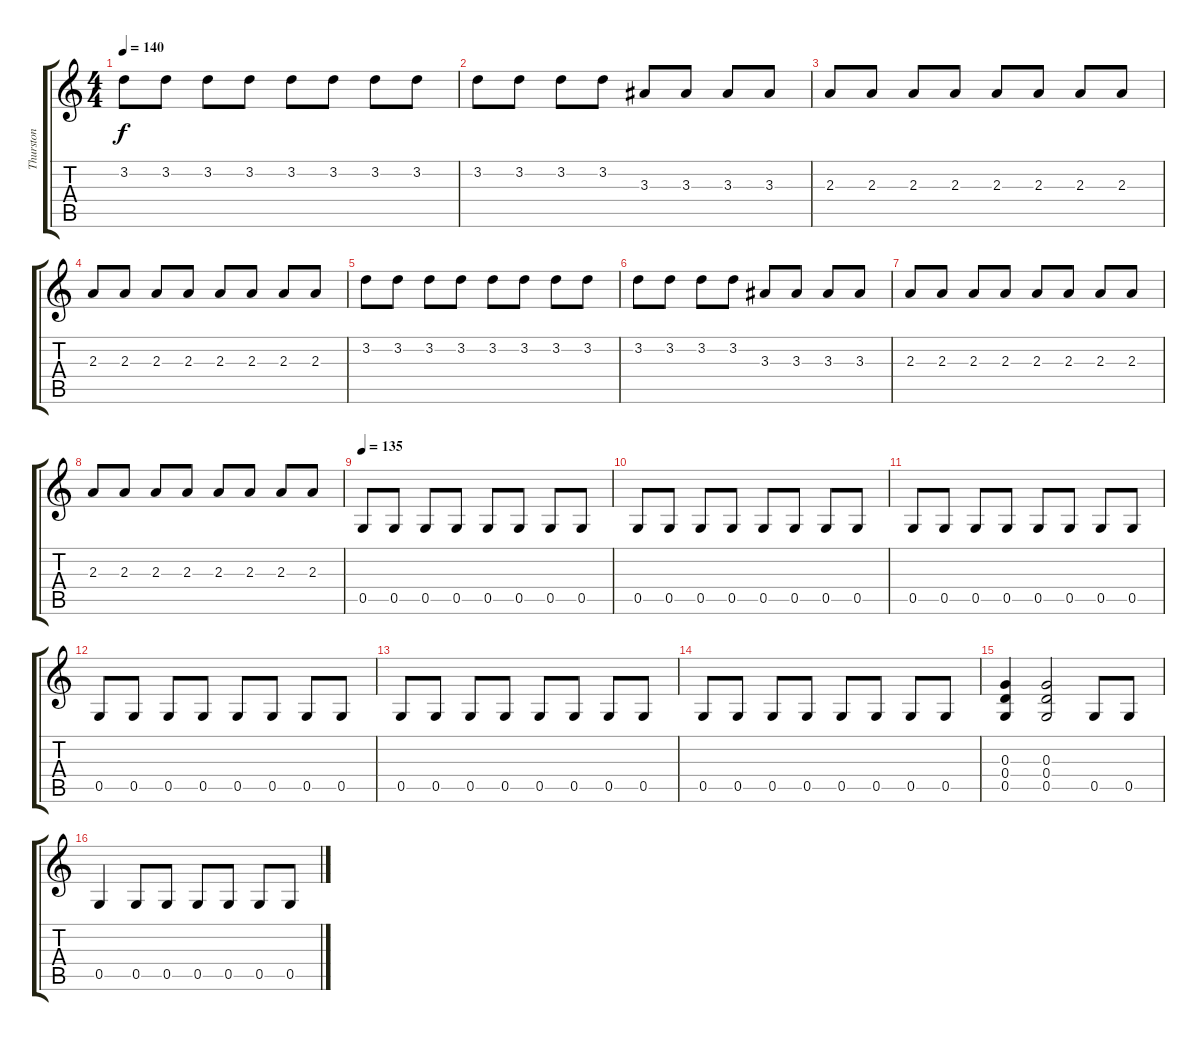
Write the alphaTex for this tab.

\track ("Thurston" "Thurston") {instrument overdrivenguitar}
\staff {score tabs}
\tuning (E4 B3 G3 D3 G2 E2) {hide}
\ts (4 4)
\tempo 140
\clef g2
\ks c
3.2.8{dy f instrument overdrivenguitar} 3.2.8 3.2.8 3.2.8 3.2.8 3.2.8 3.2.8 3.2.8 |
3.2.8 3.2.8 3.2.8 3.2.8 3.3.8 3.3.8 3.3.8 3.3.8 |
2.3.8 2.3.8 2.3.8 2.3.8 2.3.8 2.3.8 2.3.8 2.3.8 |
2.3.8 2.3.8 2.3.8 2.3.8 2.3.8 2.3.8 2.3.8 2.3.8 |
3.2.8 3.2.8 3.2.8 3.2.8 3.2.8 3.2.8 3.2.8 3.2.8 |
3.2.8 3.2.8 3.2.8 3.2.8 3.3.8 3.3.8 3.3.8 3.3.8 |
2.3.8 2.3.8 2.3.8 2.3.8 2.3.8 2.3.8 2.3.8 2.3.8 |
2.3.8 2.3.8 2.3.8 2.3.8 2.3.8 2.3.8 2.3.8 2.3.8 |
\tempo 135
0.5.8 0.5.8 0.5.8 0.5.8 0.5.8 0.5.8 0.5.8 0.5.8 |
0.5.8 0.5.8 0.5.8 0.5.8 0.5.8 0.5.8 0.5.8 0.5.8 |
0.5.8 0.5.8 0.5.8 0.5.8 0.5.8 0.5.8 0.5.8 0.5.8 |
0.5.8 0.5.8 0.5.8 0.5.8 0.5.8 0.5.8 0.5.8 0.5.8 |
0.5.8 0.5.8 0.5.8 0.5.8 0.5.8 0.5.8 0.5.8 0.5.8 |
0.5.8 0.5.8 0.5.8 0.5.8 0.5.8 0.5.8 0.5.8 0.5.8 |
(0.3 0.4 0.5).4 (0.3 0.4 0.5).2 0.5.8 0.5.8 |
0.5.4 0.5.8 0.5.8 0.5.8 0.5.8 0.5.8 0.5.8
